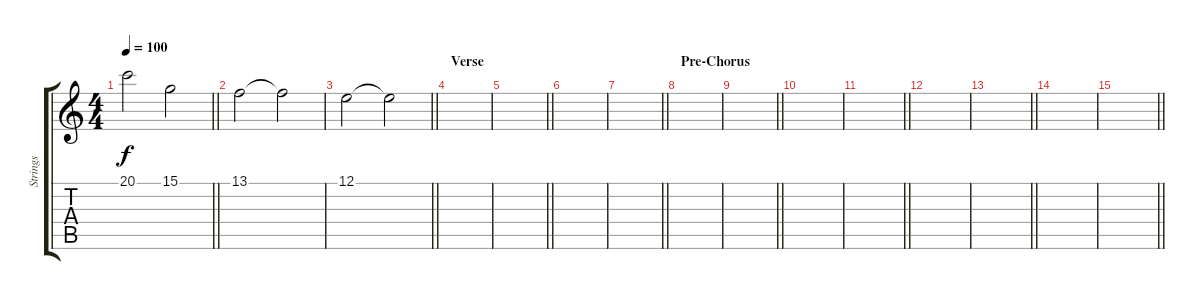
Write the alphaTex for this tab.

\track ("Strings" "Strings") {instrument synthstrings2}
\staff {score tabs}
\tuning (E4 B3 G3 D3 A2 E2) {hide}
\ts (4 4)
\tempo 100
\clef g2
\barLineRight lightlight
\ks c
20.1.2{dy f} 15.1.2 |
13.1.2 13.1{t}.2 |
\barLineRight lightlight
12.1.2 12.1{t}.2 |
\section ("" "Verse")
|
\barLineRight lightlight
|
|
\barLineRight lightlight
|
\section ("" "Pre-Chorus")
|
\barLineRight lightlight
|
|
\barLineRight lightlight
|
|
\barLineRight lightlight
|
|
\barLineRight lightlight
